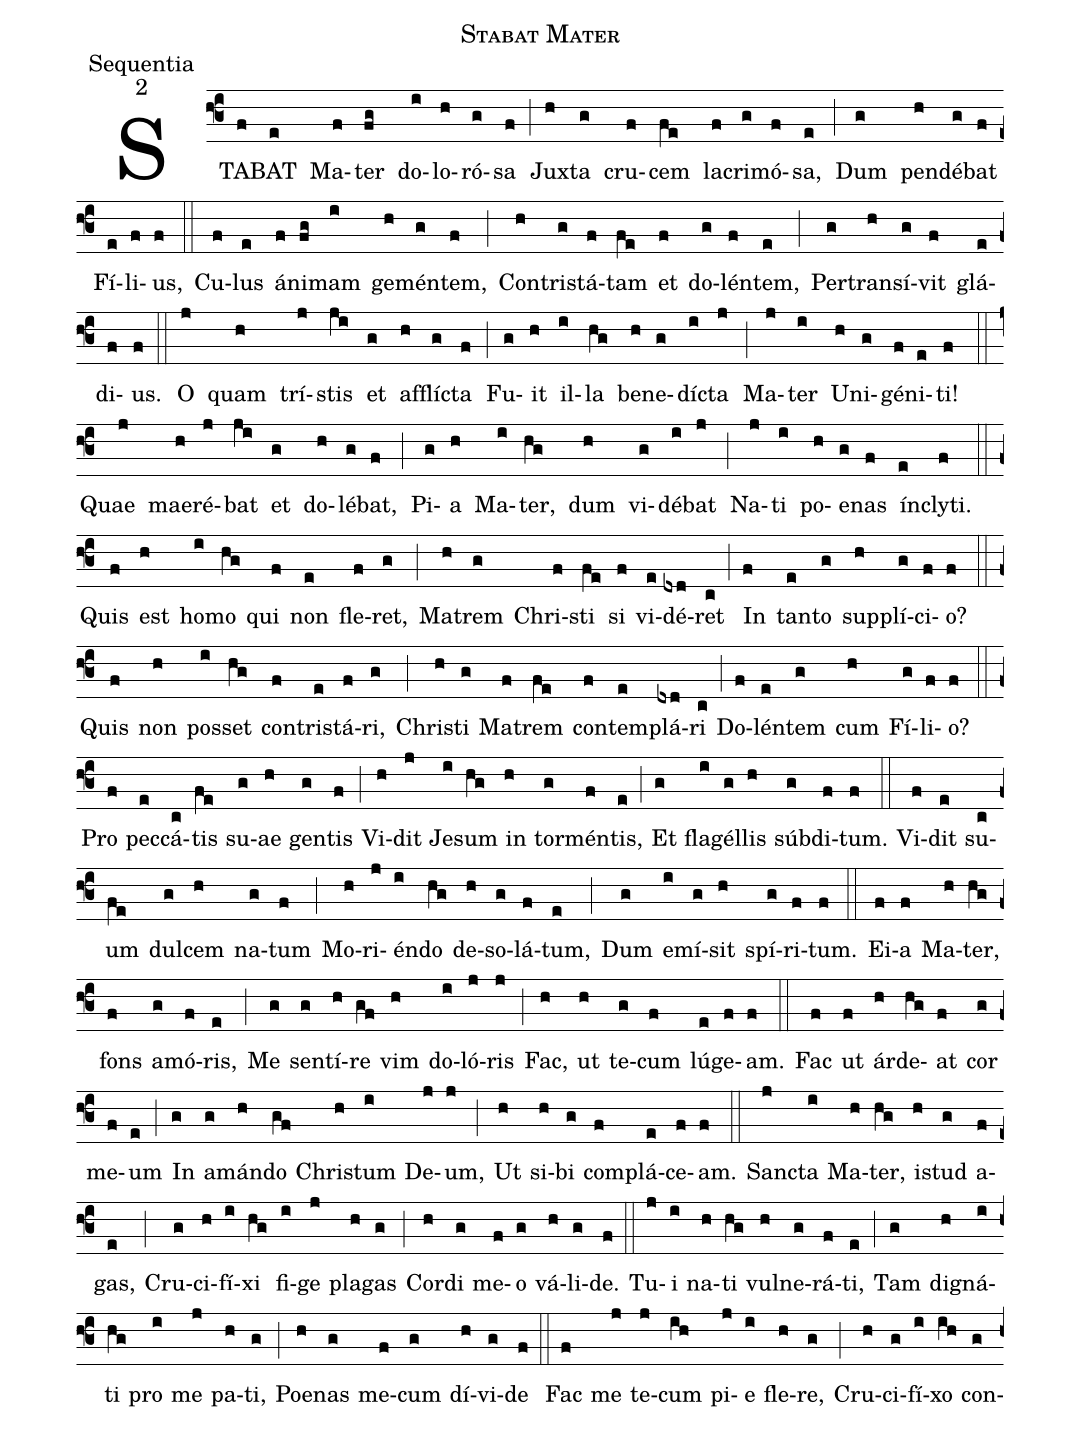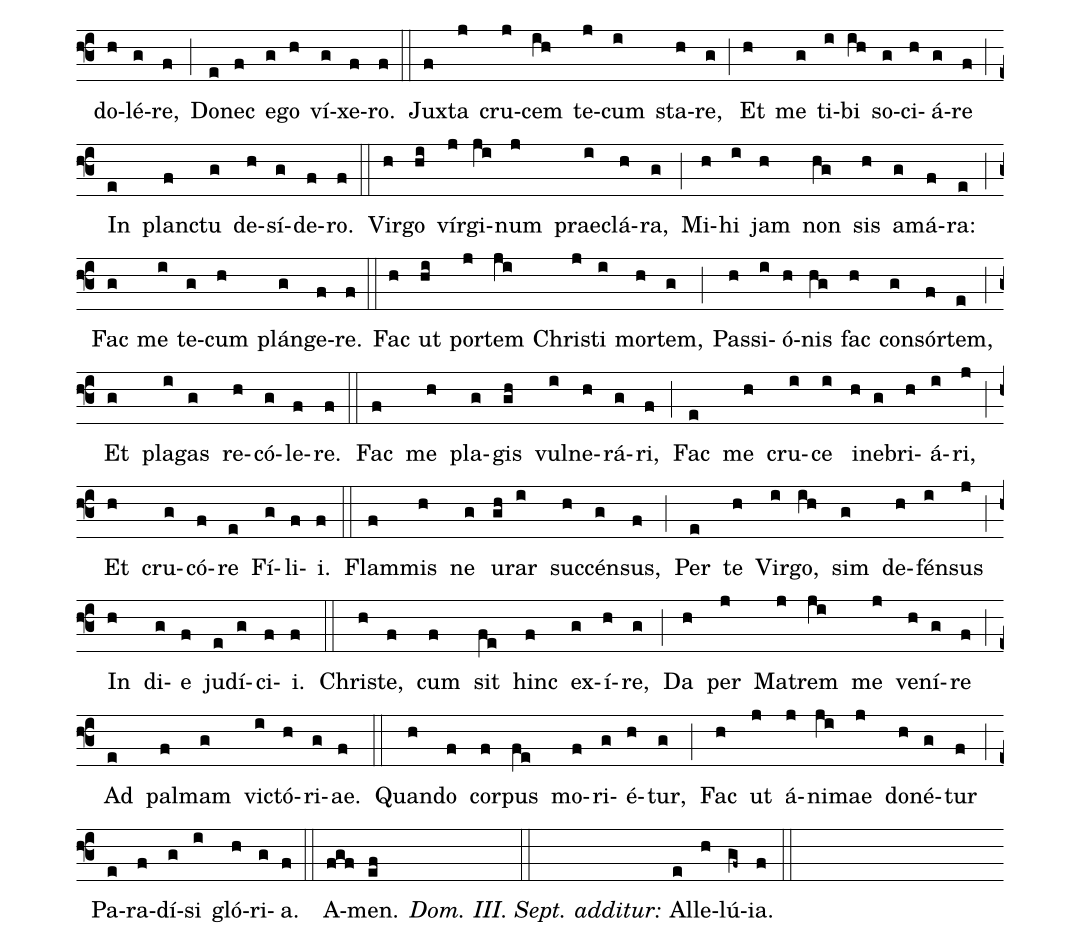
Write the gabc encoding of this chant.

name:Stabat Mater;
office-part:Sequentia;
mode:2;
%%
(f3) STA(f)BAT(e) Ma(f)ter(fg) do(i)lo(h)ró(g)sa(f) (;) Jux(h)ta(g) cru(f)cem(fe) la(f)cri(g)mó(f)sa,(e) (;) Dum(g) pen(h)dé(g)bat(f) Fí(e)li(f)us,(f) (::) Cu(f)lus(e) á(f)ni(fg)mam(i) ge(h)mén(g)tem,(f) (;) Con(h)tri(g)stá(f)tam(fe) et(f) do(g)lén(f)tem,(e) (;) Per(g)tran(h)sí(g)vit(f) glá(e)di(f)us.(f) (::) O(j) quam(h) trí(j)stis(ji) et(g) af(h)flí(g)cta(f) (;) Fu(g)it(h) il(i)la(hg) be(h)ne(g)dí(i)cta(j) (;) Ma(j)ter(i) U(h)ni(g)gé(f)ni(e)ti!(f) (::) Quae(j) mae(h)ré(j)bat(ji) et(g) do(h)lé(g)bat,(f) (;) Pi(g)a(h) Ma(i)ter,(hg) dum(h) vi(g)dé(i)bat(j) (;) Na(j)ti(i) po(h)e(g)nas(f) ínc(e)lyti.(f) (::) Quis(f) est(h) ho(i)mo(hg) qui(f) non(e) fle(f)ret,(g) (;) Ma(h)trem(g) Chri(f)sti(fe) si(f) vi(e)dé(dxd)ret(c) (;) In(f) tan(e)to(g) sup(h)plí(g)ci(f)o?(f) (::) Quis(f) non(h) pos(i)set(hg) con(f)tri(e)stá(f)ri,(g) (;) Chri(h)sti(g) Ma(f)trem(fe) con(f)tem(e)plá(dxd)ri(c) (;) Do(f)lén(e)tem(g) cum(h) Fí(g)li(f)o?(f) (::) Pro(f) pec(e)cá(c)tis(fe) su(g)ae(h) gen(g)tis(f) (;) Vi(h)dit(j) Je(i)sum(hg) in(h) tor(g)mén(f)tis,(e) (;) Et(g) fla(i)gél(g)lis(h) súb(g)di(f)tum.(f) (::) Vi(f)dit(e) su(c)um(fe) dul(g)cem(h) na(g)tum(f) (;) Mo(h)ri(j)én(i)do(hg) de(h)so(g)lá(f)tum,(e) (;) Dum(g) e(i)mí(g)sit(h) spí(g)ri(f)tum.(f) (::) Ei(f)a(f) Ma(h)ter,(hg) fons(f) a(g)mó(f)ris,(e) (;) Me(g) sen(g)tí(h)re(gf) vim(h) do(i)ló(j)ris(j) (;) Fac,(h) ut(h) te(g)cum(f) lú(e)ge(f)am.(f) (::) Fac(f) ut(f) ár(h)de(hg)at(f) cor(g) me(f)um(e) (;) In(g) a(g)mán(h)do(gf) Chri(h)stum(i) De(j)um,(j) (;) Ut(h) si(h)bi(g) com(f)plá(e)ce(f)am.(f) (::) Sanc(j)ta(i) Ma(h)ter,(hg) i(h)stud(g) a(f)gas,(e) (;) Cru(g)ci(h)fí(i)xi(hg) fi(i)ge(j) pla(h)gas(g) (;) Cor(h)di(g) me(f)o(g) vá(h)li(g)de.(f) (::) Tu(j)i(i) na(h)ti(hg) vul(h)ne(g)rá(f)ti,(e) (;) Tam(g) di(h)gná(i)ti(hg) pro(i) me(j) pa(h)ti,(g) (;) Poe(h)nas(g) me(f)cum(g) dí(h)vi(g)de(f) (::) Fac(f) me(j) te(j)cum(ih) pi(j)e(i) fle(h)re,(g) (;) Cru(h)ci(g)fí(i)xo(ih) con(g)do(h)lé(g)re,(f) (;) Do(e)nec(f) e(g)go(h) ví(g)xe(f)ro.(f) (::) Jux(f)ta(j) cru(j)cem(ih) te(j)cum(i) sta(h)re,(g) (;) Et(h) me(g) ti(i)bi(ih) so(g)ci(h)á(g)re(f) (;) In(e) plan(f)ctu(g) de(h)sí(g)de(f)ro.(f) (::) Vir(h)go(hi) vír(j)gi(ji)num(j) prae(i)clá(h)ra,(g) (;) Mi(h)hi(i) jam(h) non(hg) sis(h) a(g)má(f)ra:(e) (;) Fac(g) me(i) te(g)cum(h) plán(g)ge(f)re.(f) (::) Fac(h) ut(hi) por(j)tem(ji) Chri(j)sti(i) mor(h)tem,(g) (;) Pas(h)si(i)ó(h)nis(hg) fac(h) con(g)sór(f)tem,(e) (;) Et(g) pla(i)gas(g) re(h)có(g)le(f)re.(f) (::) Fac(f) me(h) pla(g)gis(gh) vul(i)ne(h)rá(g)ri,(f) (;) Fac(e) me(h) cru(i)ce(i) i(h)ne(g)bri(h)á(i)ri,(j) (;) Et(h) cru(g)có(f)re(e) Fí(g)li(f)i.(f) (::) Flam(f)mis(h) ne(g) u(gh)rar(i) suc(h)cén(g)sus,(f) (;) Per(e) te(h) Vir(i)go,(ih) sim(g) de(h)fén(i)sus(j) (;) In(h) di(g)e(f) ju(e)dí(g)ci(f)i.(f) (::) Chri(h)ste,(f) cum(f) sit(fe) hinc(f) ex(g)í(h)re,(g) (;) Da(h) per(j) Ma(j)trem(ji) me(j) ve(h)ní(g)re(f) (;) Ad(e) pal(f)mam(g) vi(i)ctó(h)ri(g)ae.(f) (::) Quan(h)do(f) cor(f)pus(fe) mo(f)ri(g)é(h)tur,(g) (;) Fac(h) ut(j) á(j)ni(ji)mae(j) do(h)né(g)tur(f) (;) Pa(e)ra(f)dí(g)si(i) gló(h)ri(g)a.(f) (::) A(fgf)men.(ef) (::) <i>Dom. III. Sept. additur:</i> {A}l(e)le(h)lú(gf~)ia.(f) (::)
